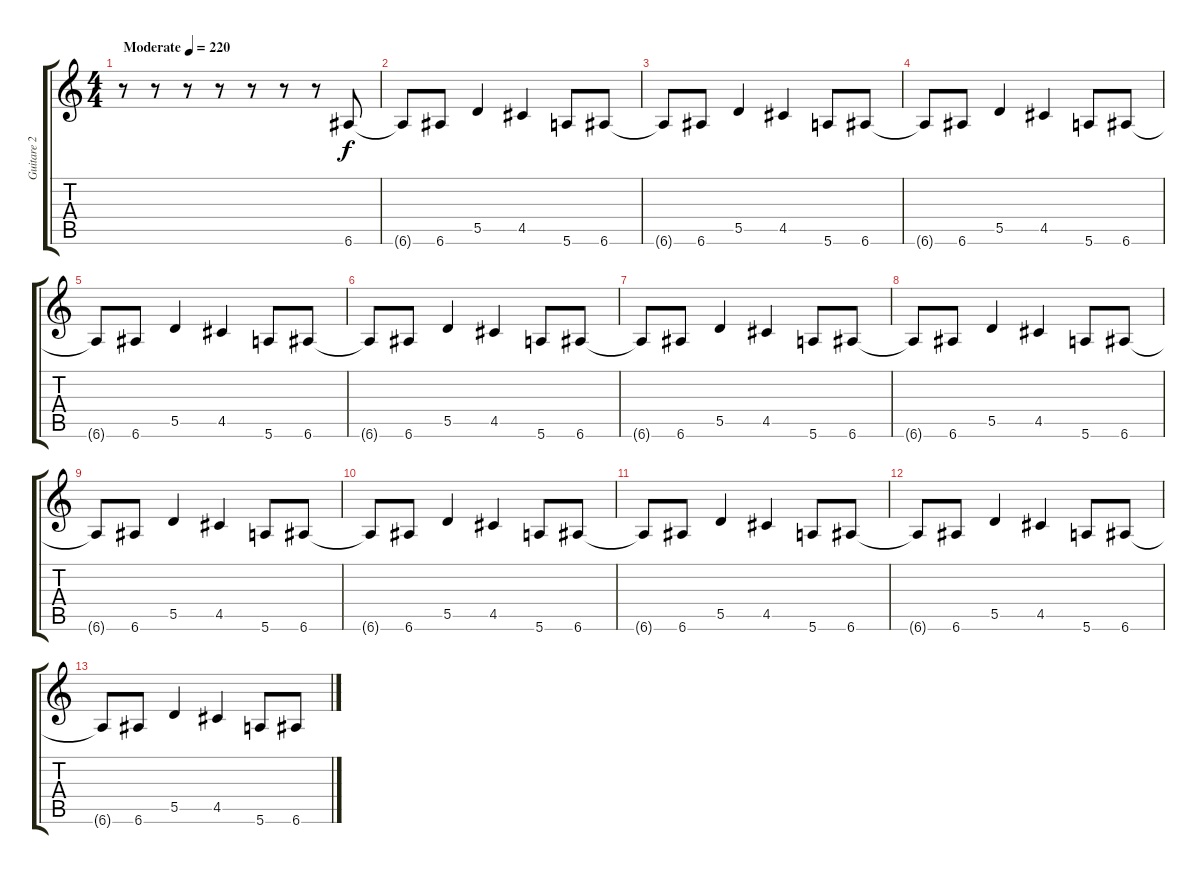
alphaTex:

\track ("Guitare 2" "Guitare 2") {instrument distortionguitar}
\staff {score tabs}
\tuning (E4 B3 G3 D3 A2 E2) {hide}
\ts (4 4)
\tempo (220 "Moderate")
\clef g2
\ks c
r.8{dy f instrument distortionguitar} r.8 r.8 r.8 r.8 r.8 r.8 6.6.8 |
6.6{t}.8 6.6.8 5.5.4 4.5.4 5.6.8 6.6.8 |
6.6{t}.8 6.6.8 5.5.4 4.5.4 5.6.8 6.6.8 |
6.6{t}.8 6.6.8 5.5.4 4.5.4 5.6.8 6.6.8 |
6.6{t}.8 6.6.8 5.5.4 4.5.4 5.6.8 6.6.8 |
6.6{t}.8 6.6.8 5.5.4 4.5.4 5.6.8 6.6.8 |
6.6{t}.8 6.6.8 5.5.4 4.5.4 5.6.8 6.6.8 |
6.6{t}.8 6.6.8 5.5.4 4.5.4 5.6.8 6.6.8 |
6.6{t}.8 6.6.8 5.5.4 4.5.4 5.6.8 6.6.8 |
6.6{t}.8 6.6.8 5.5.4 4.5.4 5.6.8 6.6.8 |
6.6{t}.8 6.6.8 5.5.4 4.5.4 5.6.8 6.6.8 |
6.6{t}.8 6.6.8 5.5.4 4.5.4 5.6.8 6.6.8 |
6.6{t}.8 6.6.8 5.5.4 4.5.4 5.6.8 6.6.8
